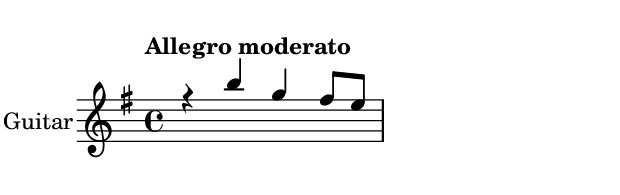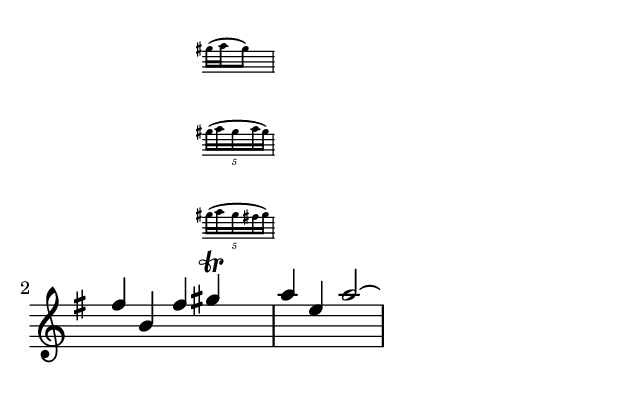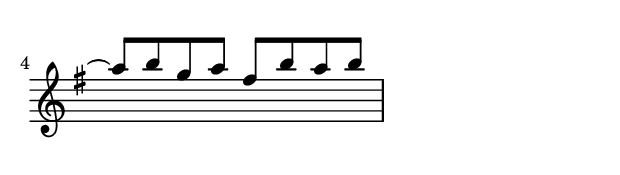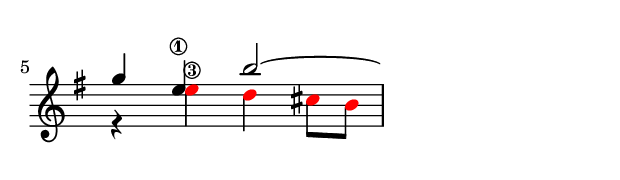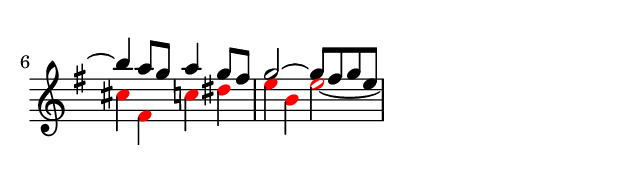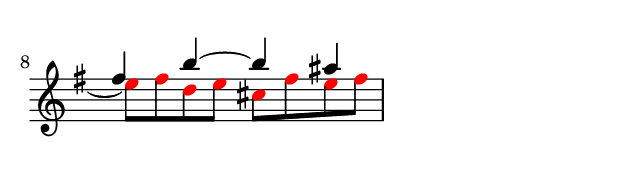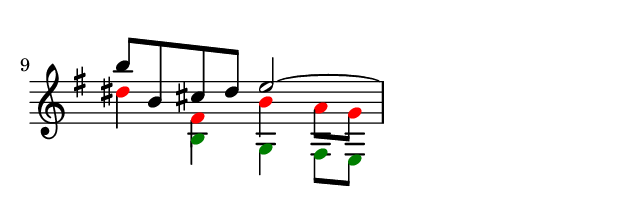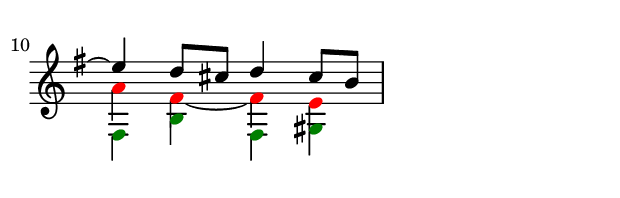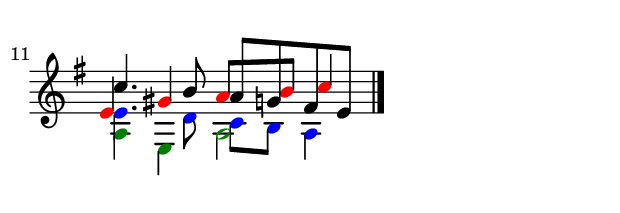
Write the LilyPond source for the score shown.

\version "2.24.0"
\language "italiano"

#(set-default-paper-size "a6")

\paper {
  top-margin = 60
  right-margin = 40
  max-systems-per-page = 1
  print-page-number = false
}

violinoA = \relative do'' {
    \voiceOne
    \key mi \minor
    %1
    r4                 si'                  sol                 fad8      mi       |
    \break
    %2
    fad4               si,                  fad'
    <<
      sold \trill
      \new Staff \with {
        alignAboveContext = "main"
        \remove Time_signature_engraver
        firstClef = ##f
        \magnifyStaff #1/2
        \override VerticalAxisGroup
            .default-staff-staff-spacing.basic-distance = #1
      } { (sold16 la sold8) }
      \new Staff \with {
        alignAboveContext = "main"
        \remove Time_signature_engraver
        firstClef = ##f
        \magnifyStaff #1/2
        \override VerticalAxisGroup
            .default-staff-staff-spacing.basic-distance = #1
      } \tuplet 5/4 { (sold16 la sold la sold) }
      \new Staff \with {
        alignAboveContext = "main"
        \remove Time_signature_engraver
        firstClef = ##f
        \magnifyStaff #1/2
        \override VerticalAxisGroup
            .default-staff-staff-spacing.basic-distance = #1
      } \tuplet 5/4 { (sold16 la sold fad sold) }
    >>                                                                             |
    %3
    la4                mi                   la2~                                   |
    \break
    %4
    la8      si        sol        la        fad        si       la        si       |
    \break
    %5
    sol4               mi\1                 si'2~                                  |
    %6
    si4                la8        sol       la4                 sol8      fad      |
    %7
    sol2~                                   sol8       fad      sol       mi       |
    %8
    fad4               si~                  si                  lad                |
    \break
    %9
    si8      si,       dod        red       mi2~                                   |
    %10
    mi4                re8        dod       re4                 dod8      si       |
    %11
    do4.                          si8       
    \once \override NoteColumn.force-hshift = #1
    la         sol      fad       mi       |
}

violinoB = \relative do'' {
    \voiceTwo
    \override NoteHead.color = #red
    \key mi \minor
    %1
    s1                                                                             |
    %2
    s1                                                                             |
    %3
    s1                                                                             |
    %4
    s1                                                                             |
    %5
    r4                 
    \once \override NoteColumn.force-hshift = #1
    mi4\3                re                  dod8      si       |
    %6
    dod4               fad,                 do'                 red                |
    %7
    mi                 si                   mi2~                                   |
    %8
    mi8      fad       re         mi        dod        fad      mi        fad      |
    %9
    red4               fad,                 si                  la8       sol      |
    %10
    la4                fad4~                fad                 mi                 |
    %11
    \stemUp
    \once \override NoteColumn.force-hshift = #-1
    mi                 sold                 la8
    \once \override NoteColumn.force-hshift = #1
    si       
    \once \override NoteColumn.force-hshift = #1
    do4                |
}

bassi = \relative do' {
    \voiceFour
    \override NoteHead.color = #darkgreen
    \shiftOff
    \key mi \minor
    \stemDown
    %1
    s1                                                                             |
    %2
    s1                                                                             |
    %3
    s1                                                                             |
    %4
    s1                                                                             |
    %5
    s1                                                                             |
    %6
    s1                                                                             |
    %7
    s1                                                                             |
    %8
    s1                                                                             |
    %9
    s4                si                     sol                fad8       mi      |
    %10
    fad4              si                     fad                sold               |
    %11
    la                mi                     la2~                                  |
}

viola = \relative do' {
    \voiceThree
    \override NoteHead.color = #blue
    \shiftOff
    \key mi \minor
    \stemDown
    %1
    s1                                                                             |
    %2
    s1                                                                             |
    %3
    s1                                                                             |
    %4
    s1                                                                             |
    %5
    s1                                                                             |
    %6
    s1                                                                             |
    %7
    s1                                                                             |
    %8
    s1                                                                             |
    %9
    s1                                                                             |
    %10
    s1                                                                             |
    %11
    mi4.                          re8         
    \once \override NoteColumn.force-hshift = #1
    do
    si       la4              |
}

allegro_moderato = {
  <<
  \violinoA
  \new Voice \violinoB
  \new Voice \viola
  \new Voice \bassi
  >>
}

\book {
  \header {
    title = ""
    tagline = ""
  }
  \score {
    <<
      \new Staff = "main" \with {
        instrumentName = "Guitar"
        \consists Merge_rests_engraver
      } \relative {
        \tempo \markup "Allegro moderato"
        \allegro_moderato
        \bar "|."
      }
    >>
  }
}